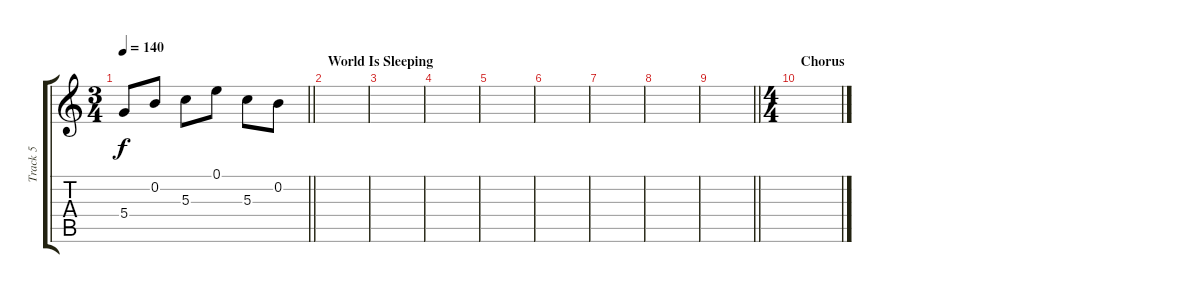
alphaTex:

\track ("Track 5" "Track 5") {instrument acousticguitarsteel}
\staff {score tabs}
\tuning (E4 B3 G3 D3 A2 E2) {hide}
\ts (3 4)
\tempo 140
\clef g2
\barLineRight lightlight
\ks c
5.4.8{dy f} 0.2.8 5.3.8 0.1.8 5.3.8 0.2.8 |
\section ("" "World Is Sleeping")
|
|
|
|
|
|
|
\barLineRight lightlight
|
\ts (4 4)
\section ("" "Chorus")
